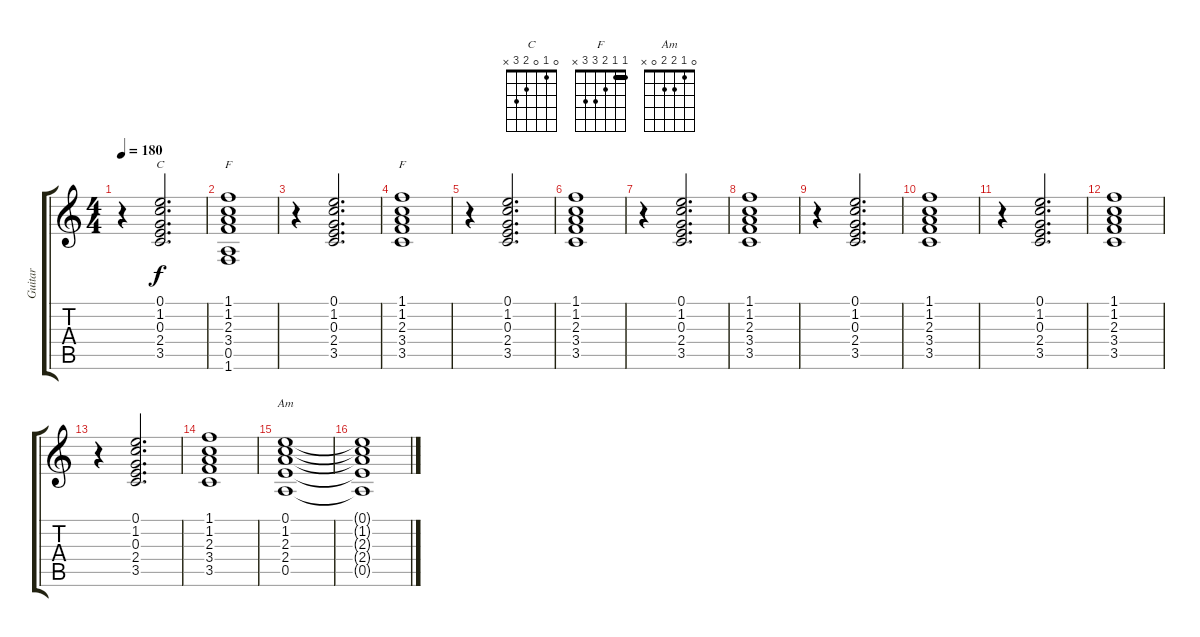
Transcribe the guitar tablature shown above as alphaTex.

\track ("Guitar" "Guitar") {instrument electricguitarjazz}
\staff {score tabs}
\tuning (E4 B3 G3 D3 A2 E2) {hide}
\chord ("C" 0 1 0 2 3 x)
\chord ("F" 1 1 2 3 0 1) {barre 1}
\chord ("F" 1 1 2 3 3 x) {barre 1}
\chord ("Am" 0 1 2 2 0 x)
\ts (4 4)
\tempo 180
\clef g2
\ks c
r.4{dy f} (0.1 1.2 0.3 2.4 3.5).2{d ch "C"} |
(1.1 1.2 2.3 3.4 0.5 1.6).1{ch "F"} |
r.4 (0.1 1.2 0.3 2.4 3.5).2{d} |
(1.1 1.2 2.3 3.4 3.5).1{ch "F"} |
r.4 (0.1 1.2 0.3 2.4 3.5).2{d} |
(1.1 1.2 2.3 3.4 3.5).1 |
r.4 (0.1 1.2 0.3 2.4 3.5).2{d} |
(1.1 1.2 2.3 3.4 3.5).1 |
r.4 (0.1 1.2 0.3 2.4 3.5).2{d} |
(1.1 1.2 2.3 3.4 3.5).1 |
r.4 (0.1 1.2 0.3 2.4 3.5).2{d} |
(1.1 1.2 2.3 3.4 3.5).1 |
r.4 (0.1 1.2 0.3 2.4 3.5).2{d} |
(1.1 1.2 2.3 3.4 3.5).1 |
(0.1 1.2 2.3 2.4 0.5).1{ch "Am"} |
(0.1{t} 1.2{t} 2.3{t} 2.4{t} 0.5{t}).1
